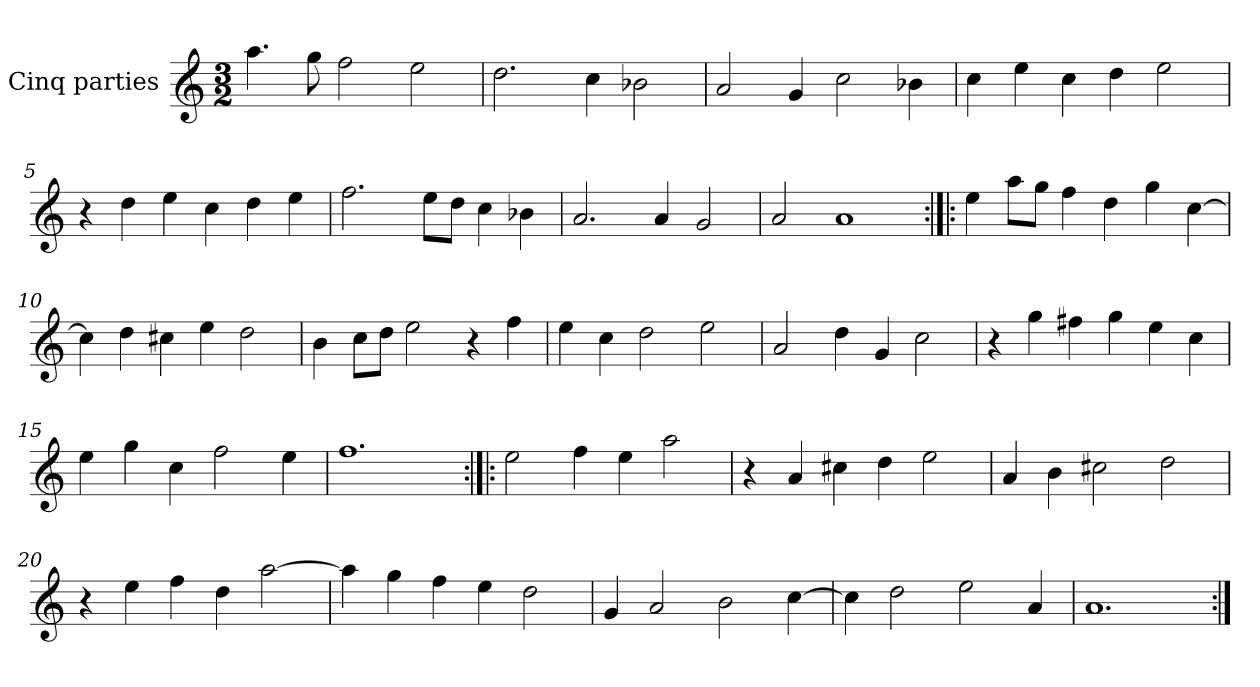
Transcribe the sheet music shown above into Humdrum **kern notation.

**kern
*part1
*staff1
*I"Cinq parties
*clefG2
*k[]
*M3/2
*MM180
=1
4.aa\
8gg\
2ff\
2ee\
=2
2.dd\
4cc\
2b-X\
=3
2a/
4g/
2cc\
4b-X\
=4
4cc\
4ee\
4cc\
4dd\
2ee\
=5
4r
4dd\
4ee\
4cc\
4dd\
4ee\
=6
2.ff\
8ee\L
8dd\J
4cc\
4b-X\
=7
2.a/
4a/
2g/
=8
2a/
1a
=9:|!|:
4ee\
8aa\L
8gg\J
4ff\
4dd\
4gg\
[4cc\
=10
4cc\]
4dd\
4cc#X\
4ee\
2dd\
=11
4b\
8cc\L
8dd\J
2ee\
4r
4ff\
=12
4ee\
4cc\
2dd\
2ee\
=13
2a/
4dd\
4g/
2cc\
=14
4r
4gg\
4ff#X\
4gg\
4ee\
4cc\
=15
4ee\
4gg\
4cc\
2ff\
4ee\
=16
1.ff
=17:|!|:
2ee\
4ff\
4ee\
2aa\
=18
4r
4a/
4cc#X\
4dd\
2ee\
=19
4a/
4b\
2cc#X\
2dd\
=20
4r
4ee\
4ff\
4dd\
[2aa\
=21
4aa\]
4gg\
4ff\
4ee\
2dd\
=22
4g/
2a/
2b\
[4cc\
=23
4cc\]
2dd\
2ee\
4a/
=24
1.a
=:|!
*-
